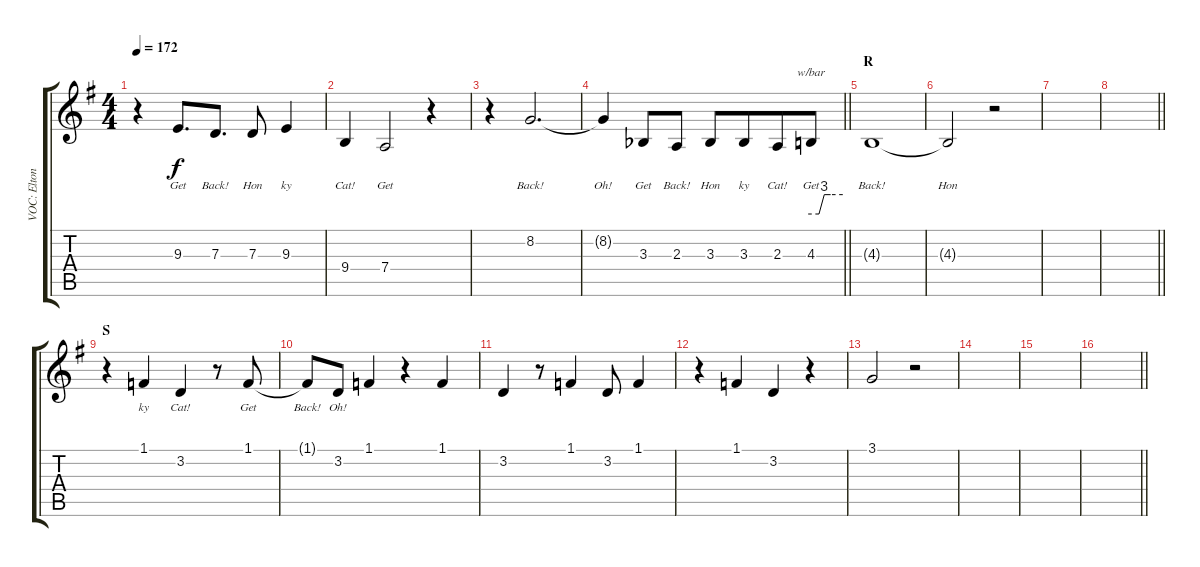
\track ("VOC: Elton John" "VOC: Elton") {instrument lead2sawtooth}
\staff {score tabs}
\tuning (E4 B3 G3 D3 A2 E2) {hide}
\ts (4 4)
\tempo 172
\clef g2
\ks g
r.4{dy f} 9.3.8{d lyrics (0 "Get") lyrics (1 "") lyrics (2 "") lyrics (3 "") lyrics (4 "")} 7.3.8{d lyrics (0 "Back!") lyrics (1 "") lyrics (2 "") lyrics (3 "") lyrics (4 "")} 7.3.8{lyrics (0 "Hon") lyrics (1 "") lyrics (2 "") lyrics (3 "") lyrics (4 "")} 9.3.4{lyrics (0 "ky") lyrics (1 "") lyrics (2 "") lyrics (3 "") lyrics (4 "")} |
9.4.4{lyrics (0 "Cat!") lyrics (1 "") lyrics (2 "") lyrics (3 "") lyrics (4 "")} 7.4.2{lyrics (0 "Get") lyrics (1 "") lyrics (2 "") lyrics (3 "") lyrics (4 "")} r.4 |
r.4 8.2.2{d lyrics (0 "Back!") lyrics (1 "") lyrics (2 "") lyrics (3 "") lyrics (4 "")} |
\barLineRight lightlight
8.2{t}.4{lyrics (0 "Oh!") lyrics (1 "") lyrics (2 "") lyrics (3 "") lyrics (4 "")} 3.3{acc b}.8{lyrics (0 "Get") lyrics (1 "") lyrics (2 "") lyrics (3 "") lyrics (4 "")} 2.3.8{lyrics (0 "Back!") lyrics (1 "") lyrics (2 "") lyrics (3 "") lyrics (4 "")} 3.3{acc b}.8{lyrics (0 "Hon") lyrics (1 "") lyrics (2 "") lyrics (3 "") lyrics (4 "")} 3.3{acc b}.8{lyrics (0 "ky") lyrics (1 "") lyrics (2 "") lyrics (3 "") lyrics (4 "") beam merge} 2.3.8{lyrics (0 "Cat!") lyrics (1 "") lyrics (2 "") lyrics (3 "") lyrics (4 "")} 4.3.8{tbe (custom default 0 0 15 0 25 12 37 12 60 12) lyrics (0 "Get") lyrics (1 "") lyrics (2 "") lyrics (3 "") lyrics (4 "")} |
\section ("" "R")
4.3{t}.1{lyrics (0 "Back!") lyrics (1 "") lyrics (2 "") lyrics (3 "") lyrics (4 "")} |
4.3{t}.2{lyrics (0 "Hon") lyrics (1 "") lyrics (2 "") lyrics (3 "") lyrics (4 "")} r.2 |
|
\barLineRight lightlight
|
\section ("" "S")
r.4 1.1.4{lyrics (0 "ky") lyrics (1 "") lyrics (2 "") lyrics (3 "") lyrics (4 "")} 3.2.4{lyrics (0 "Cat!") lyrics (1 "") lyrics (2 "") lyrics (3 "") lyrics (4 "")} r.8 1.1.8{lyrics (0 "Get") lyrics (1 "") lyrics (2 "") lyrics (3 "") lyrics (4 "")} |
1.1{t}.8{lyrics (0 "Back!") lyrics (1 "") lyrics (2 "") lyrics (3 "") lyrics (4 "")} 3.2.8{lyrics (0 "Oh!") lyrics (1 "") lyrics (2 "") lyrics (3 "") lyrics (4 "")} 1.1.4 r.4 1.1.4 |
3.2.4 r.8 1.1.4 3.2.8 1.1.4 |
r.4 1.1.4 3.2.4 r.4 |
3.1.2 r.2 |
|
|
\barLineRight lightlight
